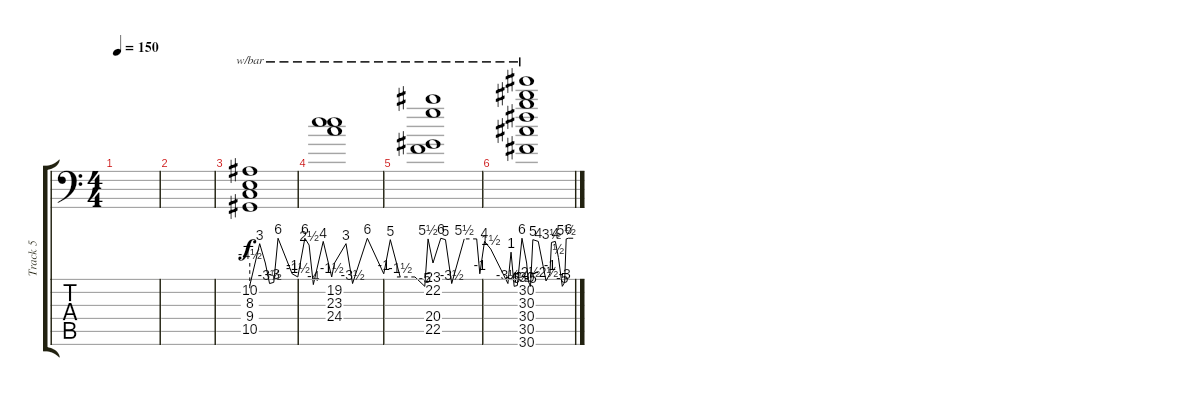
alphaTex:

\track ("Track 5" "Track 5") {instrument electricbasspick}
\staff {score tabs}
\tuning (D3 A2 F2 C2 G1 C1) {hide}
\ts (4 4)
\tempo 150
\clef f4
\ks c
|
|
(10.2 8.3 9.4 10.5).1{tbe (custom default 0 -18 7 12 11 0 14 -14 17 -12 20 24 30 -4 34 -6 39 24 42 10 45 -16 52 16 58 -6 60 0)} |
(19.2 23.3 24.4).1{tbe (custom default 0 0 7 12 11 -14 20 24 30 -4 34 20 40 -6 49 -6 55 -20 57 22 60 0)} |
(23.1 22.2 20.4 22.5).1{tbe (custom default 0 0 5 24 8 20 12 -14 20 22 28 22 30 -4 33 16 37 6 48 -14 50 4 52 -20 54 -18 57 24 60 0)} |
(30.1 30.2 30.3 30.4 30.5 30.6).1{tbe (custom default 0 0 2 -10 5 -20 8 20 15 16 25 -10 30 -4 32 14 37 16 41 2 46 -20 49 -12 51 22 54 24 56 24 60 24)}
